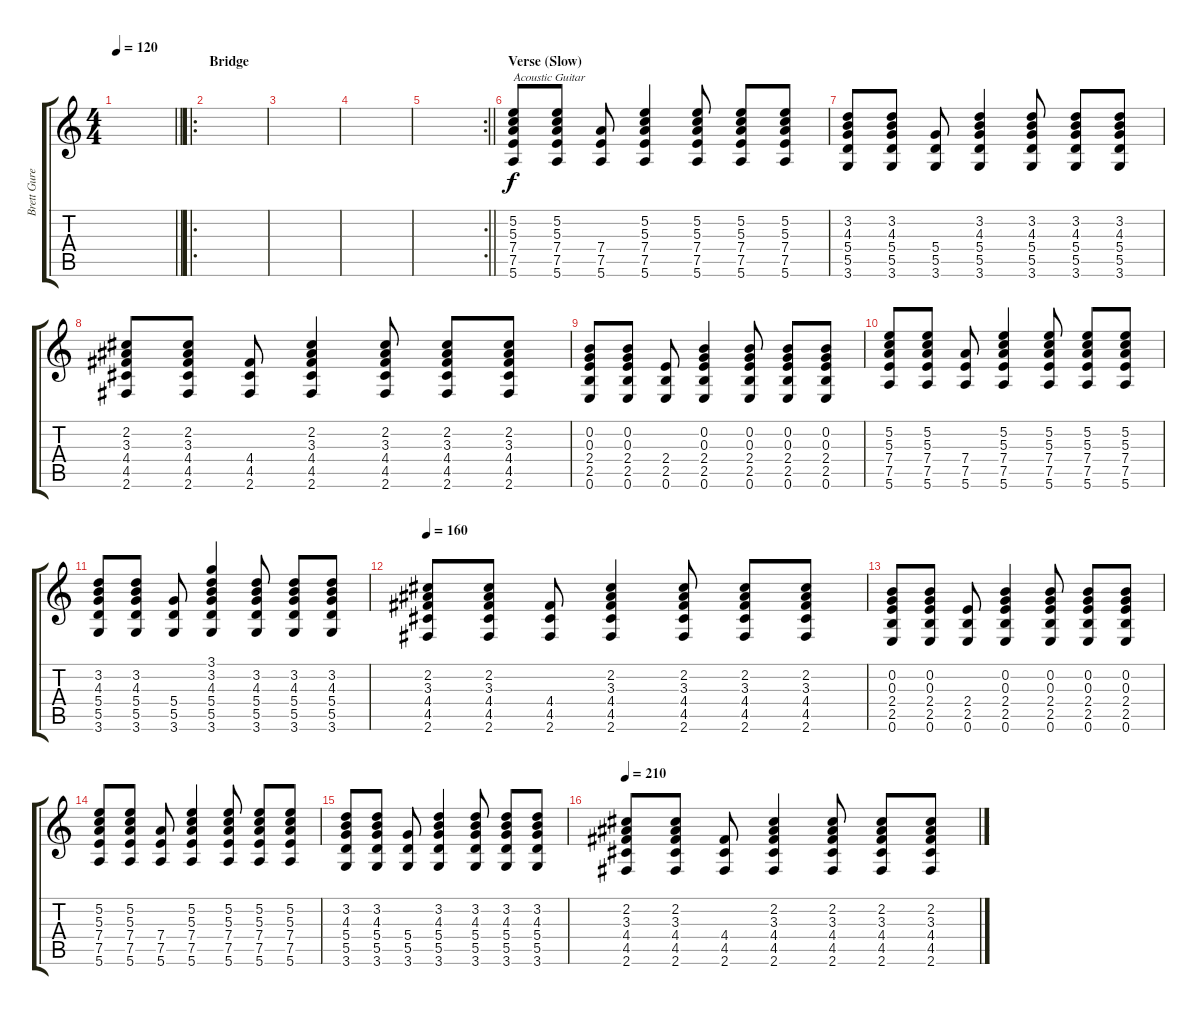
\track ("Brett Gurewitz (Acoustic Guitar)" "Brett Gure") {instrument acousticguitarsteel}
\staff {score tabs}
\tuning (E4 B3 G3 D3 A2 E2) {hide}
\ts (4 4)
\tempo 120
\clef g2
\barLineRight lightlight
\ks c
|
\ro
\section ("" "Bridge")
|
|
|
\rc 2
\barLineRight lightlight
|
\section ("" "Verse (Slow)")
(5.2 5.3 7.4 7.5 5.6).8{txt "Acoustic Guitar" volume 9 instrument acousticguitarsteel} (5.2 5.3 7.4 7.5 5.6).8 (7.4 7.5 5.6).8 (5.2 5.3 7.4 7.5 5.6).4 (5.2 5.3 7.4 7.5 5.6).8 (5.2 5.3 7.4 7.5 5.6).8 (5.2 5.3 7.4 7.5 5.6).8 |
(3.2 4.3 5.4 5.5 3.6).8 (3.2 4.3 5.4 5.5 3.6).8 (5.4 5.5 3.6).8 (3.2 4.3 5.4 5.5 3.6).4 (3.2 4.3 5.4 5.5 3.6).8 (3.2 4.3 5.4 5.5 3.6).8 (3.2 4.3 5.4 5.5 3.6).8 |
(2.2 3.3 4.4 4.5 2.6).8 (2.2 3.3 4.4 4.5 2.6).8 (4.4 4.5 2.6).8 (2.2 3.3 4.4 4.5 2.6).4 (2.2 3.3 4.4 4.5 2.6).8 (2.2 3.3 4.4 4.5 2.6).8 (2.2 3.3 4.4 4.5 2.6).8 |
(0.2 0.3 2.4 2.5 0.6).8 (0.2 0.3 2.4 2.5 0.6).8 (2.4 2.5 0.6).8 (0.2 0.3 2.4 2.5 0.6).4 (0.2 0.3 2.4 2.5 0.6).8 (0.2 0.3 2.4 2.5 0.6).8 (0.2 0.3 2.4 2.5 0.6).8 |
(5.2 5.3 7.4 7.5 5.6).8 (5.2 5.3 7.4 7.5 5.6).8 (7.4 7.5 5.6).8 (5.2 5.3 7.4 7.5 5.6).4 (5.2 5.3 7.4 7.5 5.6).8 (5.2 5.3 7.4 7.5 5.6).8 (5.2 5.3 7.4 7.5 5.6).8 |
(3.2 4.3 5.4 5.5 3.6).8 (3.2 4.3 5.4 5.5 3.6).8 (5.4 5.5 3.6).8 (3.1 3.2 4.3 5.4 5.5 3.6).4 (3.2 4.3 5.4 5.5 3.6).8 (3.2 4.3 5.4 5.5 3.6).8 (3.2 4.3 5.4 5.5 3.6).8 |
\tempo 160
(2.2 3.3 4.4 4.5 2.6).8 (2.2 3.3 4.4 4.5 2.6).8 (4.4 4.5 2.6).8 (2.2 3.3 4.4 4.5 2.6).4 (2.2 3.3 4.4 4.5 2.6).8 (2.2 3.3 4.4 4.5 2.6).8 (2.2 3.3 4.4 4.5 2.6).8 |
(0.2 0.3 2.4 2.5 0.6).8 (0.2 0.3 2.4 2.5 0.6).8 (2.4 2.5 0.6).8 (0.2 0.3 2.4 2.5 0.6).4 (0.2 0.3 2.4 2.5 0.6).8 (0.2 0.3 2.4 2.5 0.6).8 (0.2 0.3 2.4 2.5 0.6).8 |
(5.2 5.3 7.4 7.5 5.6).8 (5.2 5.3 7.4 7.5 5.6).8 (7.4 7.5 5.6).8 (5.2 5.3 7.4 7.5 5.6).4 (5.2 5.3 7.4 7.5 5.6).8 (5.2 5.3 7.4 7.5 5.6).8 (5.2 5.3 7.4 7.5 5.6).8 |
(3.2 4.3 5.4 5.5 3.6).8 (3.2 4.3 5.4 5.5 3.6).8 (5.4 5.5 3.6).8 (3.2 4.3 5.4 5.5 3.6).4 (3.2 4.3 5.4 5.5 3.6).8 (3.2 4.3 5.4 5.5 3.6).8 (3.2 4.3 5.4 5.5 3.6).8 |
\tempo 210
(2.2 3.3 4.4 4.5 2.6).8 (2.2 3.3 4.4 4.5 2.6).8 (4.4 4.5 2.6).8 (2.2 3.3 4.4 4.5 2.6).4 (2.2 3.3 4.4 4.5 2.6).8 (2.2 3.3 4.4 4.5 2.6).8 (2.2 3.3 4.4 4.5 2.6).8
